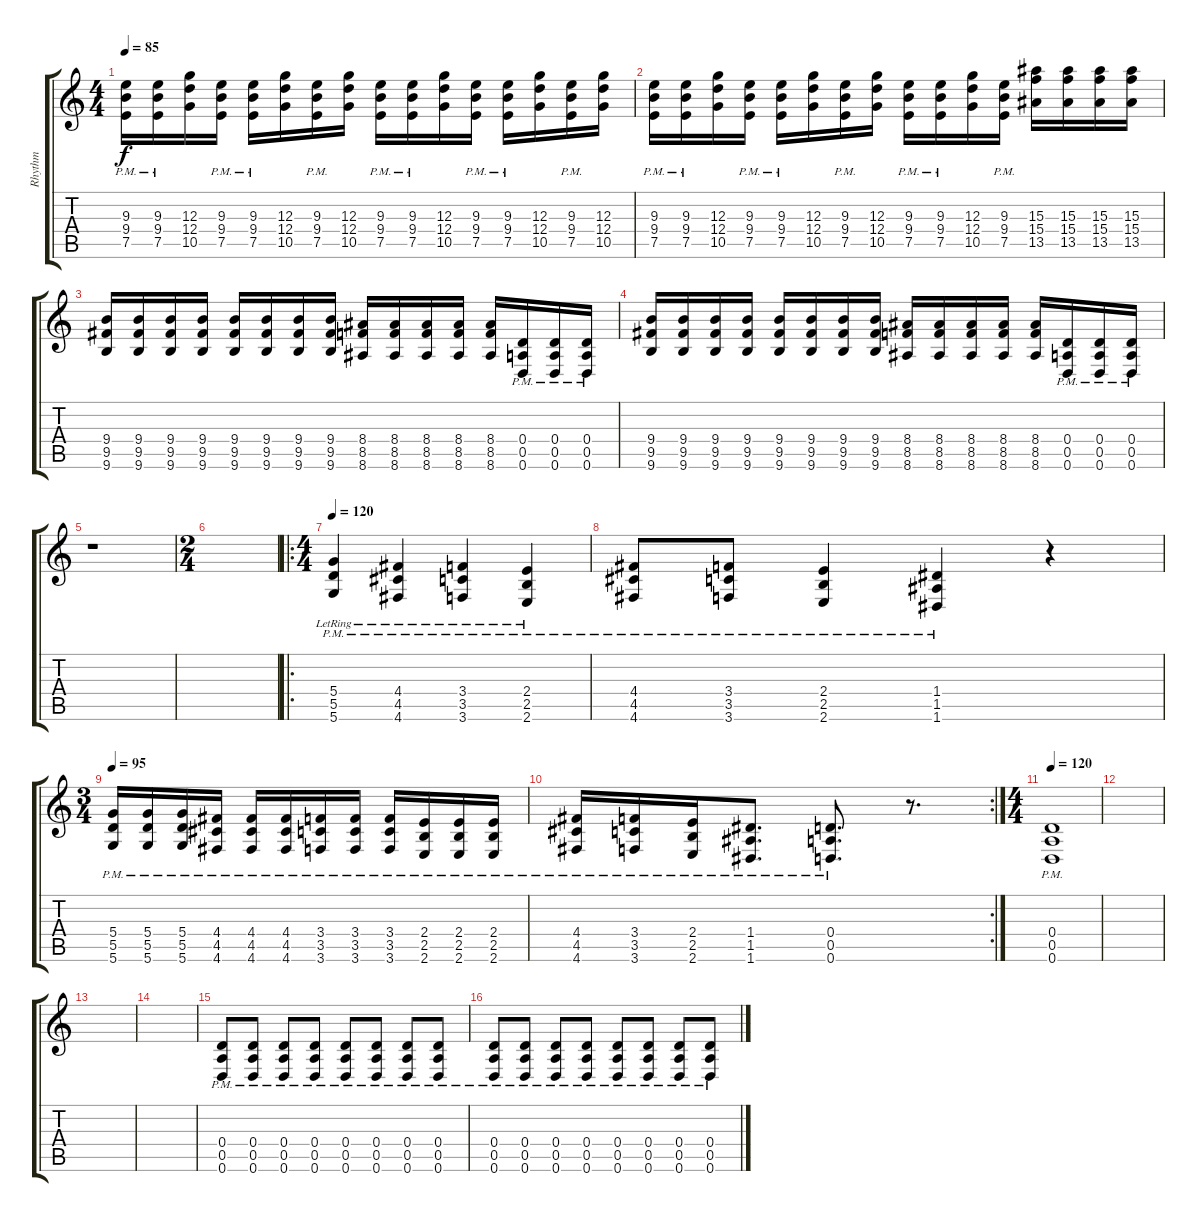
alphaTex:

\track ("Rhythm" "Rhythm") {instrument distortionguitar}
\staff {score tabs}
\tuning (E4 B3 G3 D3 A2 D2) {hide}
\ts (4 4)
\tempo 85
\clef g2
\ks c
(9.3{pm} 9.4{pm} 7.5{pm}).16{dy f} (9.3{pm} 9.4{pm} 7.5{pm}).16 (12.3 12.4 10.5).16 (9.3{pm} 9.4{pm} 7.5{pm}).16 (9.3{pm} 9.4{pm} 7.5{pm}).16 (12.3 12.4 10.5).16 (9.3{pm} 9.4{pm} 7.5{pm}).16 (12.3 12.4 10.5).16 (9.3{pm} 9.4{pm} 7.5{pm}).16 (9.3{pm} 9.4{pm} 7.5{pm}).16 (12.3 12.4 10.5).16 (9.3{pm} 9.4{pm} 7.5{pm}).16 (9.3{pm} 9.4{pm} 7.5{pm}).16 (12.3 12.4 10.5).16 (9.3{pm} 9.4{pm} 7.5{pm}).16 (12.3 12.4 10.5).16 |
(9.3{pm} 9.4{pm} 7.5{pm}).16 (9.3{pm} 9.4{pm} 7.5{pm}).16 (12.3 12.4 10.5).16 (9.3{pm} 9.4{pm} 7.5{pm}).16 (9.3{pm} 9.4{pm} 7.5{pm}).16 (12.3 12.4 10.5).16 (9.3{pm} 9.4{pm} 7.5{pm}).16 (12.3 12.4 10.5).16 (9.3{pm} 9.4{pm} 7.5{pm}).16 (9.3{pm} 9.4{pm} 7.5{pm}).16 (12.3 12.4 10.5).16 (9.3{pm} 9.4{pm} 7.5{pm}).16 (15.3 15.4 13.5).16 (15.3 15.4 13.5).16 (15.3 15.4 13.5).16 (15.3 15.4 13.5).16 |
(9.4 9.5 9.6).16 (9.4 9.5 9.6).16 (9.4 9.5 9.6).16 (9.4 9.5 9.6).16 (9.4 9.5 9.6).16 (9.4 9.5 9.6).16 (9.4 9.5 9.6).16 (9.4 9.5 9.6).16 (8.4 8.5 8.6).16 (8.4 8.5 8.6).16 (8.4 8.5 8.6).16 (8.4 8.5 8.6).16 (8.4 8.5 8.6).16 (0.4{pm} 0.5{pm} 0.6{pm}).16 (0.4{pm} 0.5{pm} 0.6{pm}).16 (0.4{pm} 0.5{pm} 0.6{pm}).16 |
(9.4 9.5 9.6).16 (9.4 9.5 9.6).16 (9.4 9.5 9.6).16 (9.4 9.5 9.6).16 (9.4 9.5 9.6).16 (9.4 9.5 9.6).16 (9.4 9.5 9.6).16 (9.4 9.5 9.6).16 (8.4 8.5 8.6).16 (8.4 8.5 8.6).16 (8.4 8.5 8.6).16 (8.4 8.5 8.6).16 (8.4 8.5 8.6).16 (0.4{pm} 0.5{pm} 0.6{pm}).16 (0.4{pm} 0.5{pm} 0.6{pm}).16 (0.4{pm} 0.5{pm} 0.6{pm}).16 |
r.1 |
\ts (2 4)
|
\ro
\ts (4 4)
\tempo 120
(5.4{pm lr} 5.5{pm lr} 5.6{pm lr}).4 (4.4{pm lr} 4.5{pm lr} 4.6{pm lr}).4 (3.4{pm lr} 3.5{pm lr} 3.6{pm lr}).4 (2.4{pm lr} 2.5{pm lr} 2.6{pm lr}).4 |
(4.4{pm} 4.5{pm} 4.6{pm}).8 (3.4{pm} 3.5{pm} 3.6{pm}).8 (2.4{pm} 2.5{pm} 2.6{pm}).4 (1.4{pm} 1.5{pm} 1.6{pm}).4 r.4 |
\ts (3 4)
\tempo 95
(5.4{pm} 5.5{pm} 5.6{pm}).16 (5.4{pm} 5.5{pm} 5.6{pm}).16 (5.4{pm} 5.5{pm} 5.6{pm}).16 (4.4{pm} 4.5{pm} 4.6{pm}).16 (4.4{pm} 4.5{pm} 4.6{pm}).16 (4.4{pm} 4.5{pm} 4.6{pm}).16 (3.4{pm} 3.5{pm} 3.6{pm}).16 (3.4{pm} 3.5{pm} 3.6{pm}).16 (3.4{pm} 3.5{pm} 3.6{pm}).16 (2.4{pm} 2.5{pm} 2.6{pm}).16 (2.4{pm} 2.5{pm} 2.6{pm}).16 (2.4{pm} 2.5{pm} 2.6{pm}).16 |
\rc 2
(4.4{pm} 4.5{pm} 4.6{pm}).16 (3.4{pm} 3.5{pm} 3.6{pm}).16 (2.4{pm} 2.5{pm} 2.6{pm}).16 (1.4{pm} 1.5{pm} 1.6{pm}).8{d} (0.4{pm} 0.5{pm} 0.6{pm}).8{d} r.8{d} |
\ts (4 4)
\tempo 120
(0.4{pm} 0.5{pm} 0.6{pm}).1 |
|
|
|
(0.4{pm} 0.5{pm} 0.6{pm}).8 (0.4{pm} 0.5{pm} 0.6{pm}).8 (0.4{pm} 0.5{pm} 0.6{pm}).8 (0.4{pm} 0.5{pm} 0.6{pm}).8 (0.4{pm} 0.5{pm} 0.6{pm}).8 (0.4{pm} 0.5{pm} 0.6{pm}).8 (0.4{pm} 0.5{pm} 0.6{pm}).8 (0.4{pm} 0.5{pm} 0.6{pm}).8 |
(0.4{pm} 0.5{pm} 0.6{pm}).8 (0.4{pm} 0.5{pm} 0.6{pm}).8 (0.4{pm} 0.5{pm} 0.6{pm}).8 (0.4{pm} 0.5{pm} 0.6{pm}).8 (0.4{pm} 0.5{pm} 0.6{pm}).8 (0.4{pm} 0.5{pm} 0.6{pm}).8 (0.4{pm} 0.5{pm} 0.6{pm}).8 (0.4{pm} 0.5{pm} 0.6{pm}).8
